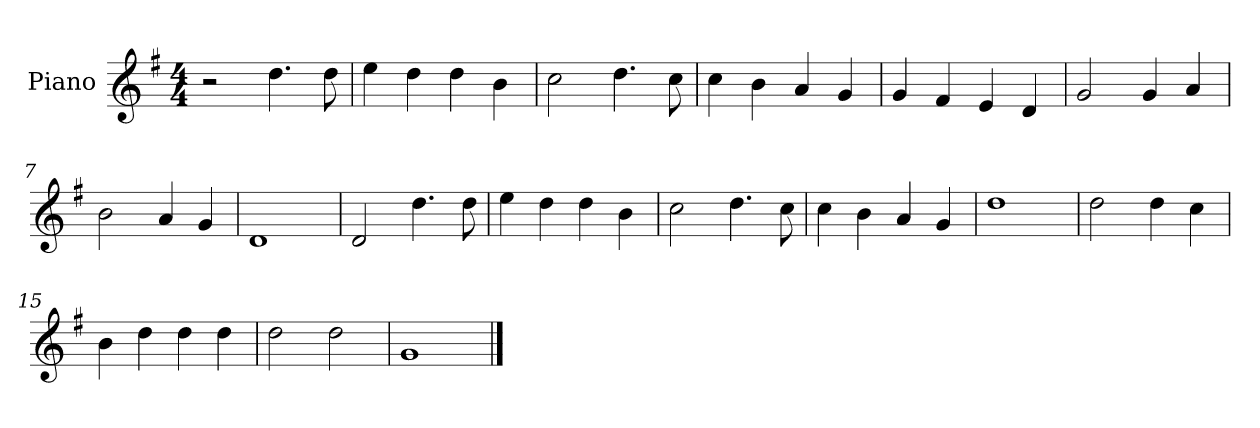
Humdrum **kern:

**kern
*part1
*staff1
*I"Piano
*I'Pno
*clefG2
*k[f#]
*M4/4
=1
2r
4.dd\
8dd\
=2
4ee\
4dd\
4dd\
4b\
=3
2cc\
4.dd\
8cc\
=4
4cc\
4b\
4a/
4g/
=5
4g/
4f#/
4e/
4d/
=6
2g/
4g/
4a/
=7
2b\
4a/
4g/
=8
1d
=9
2d/
4.dd\
8dd\
=10
4ee\
4dd\
4dd\
4b\
=11
2cc\
4.dd\
8cc\
=12
4cc\
4b\
4a/
4g/
=13
1dd
=14
2dd\
4dd\
4cc\
=15
4b\
4dd\
4dd\
4dd\
=16
2dd\
2dd\
=17
1g
==
*-
